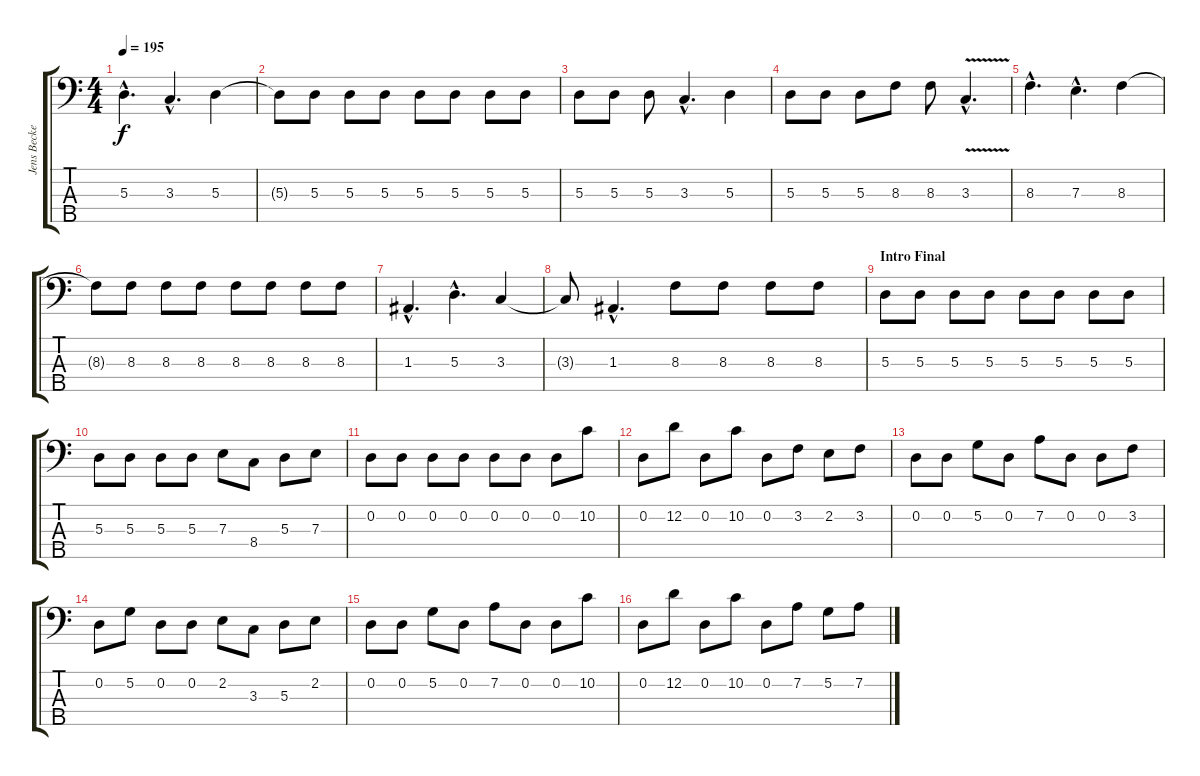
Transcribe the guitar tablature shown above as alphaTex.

\track ("Jens Becker (Bajo)" "Jens Becke") {instrument electricbasspick}
\staff {score tabs}
\tuning (G2 D2 A1 E1 B0) {hide}
\ts (4 4)
\tempo 195
\clef f4
\ks c
5.3{hac}.4{d dy f} 3.3{hac}.4{d} 5.3.4 |
5.3{t}.8 5.3.8 5.3.8 5.3.8 5.3.8 5.3.8 5.3.8 5.3.8 |
5.3.8 5.3.8 5.3.8 3.3{hac}.4{d} 5.3.4 |
5.3.8 5.3.8 5.3.8 8.3.8 8.3.8 3.3{v hac}.4{d} |
8.3{hac}.4{d} 7.3{hac}.4{d} 8.3.4 |
8.3{t}.8 8.3.8 8.3.8 8.3.8 8.3.8 8.3.8 8.3.8 8.3.8 |
1.3{hac}.4{d} 5.3{hac}.4{d} 3.3.4 |
3.3{t}.8 1.3{hac}.4{d} 8.3.8 8.3.8 8.3.8 8.3.8 |
\section ("" "Intro Final")
5.3.8 5.3.8 5.3.8 5.3.8 5.3.8 5.3.8 5.3.8 5.3.8 |
5.3.8 5.3.8 5.3.8 5.3.8 7.3.8 8.4.8 5.3.8 7.3.8 |
0.2.8 0.2.8 0.2.8 0.2.8 0.2.8 0.2.8 0.2.8 10.2.8 |
0.2.8 12.2.8 0.2.8 10.2.8 0.2.8 3.2.8 2.2.8 3.2.8 |
0.2.8 0.2.8 5.2.8 0.2.8 7.2.8 0.2.8 0.2.8 3.2.8 |
0.2.8 5.2.8 0.2.8 0.2.8 2.2.8 3.3.8 5.3.8 2.2.8 |
0.2.8 0.2.8 5.2.8 0.2.8 7.2.8 0.2.8 0.2.8 10.2.8 |
0.2.8 12.2.8 0.2.8 10.2.8 0.2.8 7.2.8 5.2.8 7.2.8
